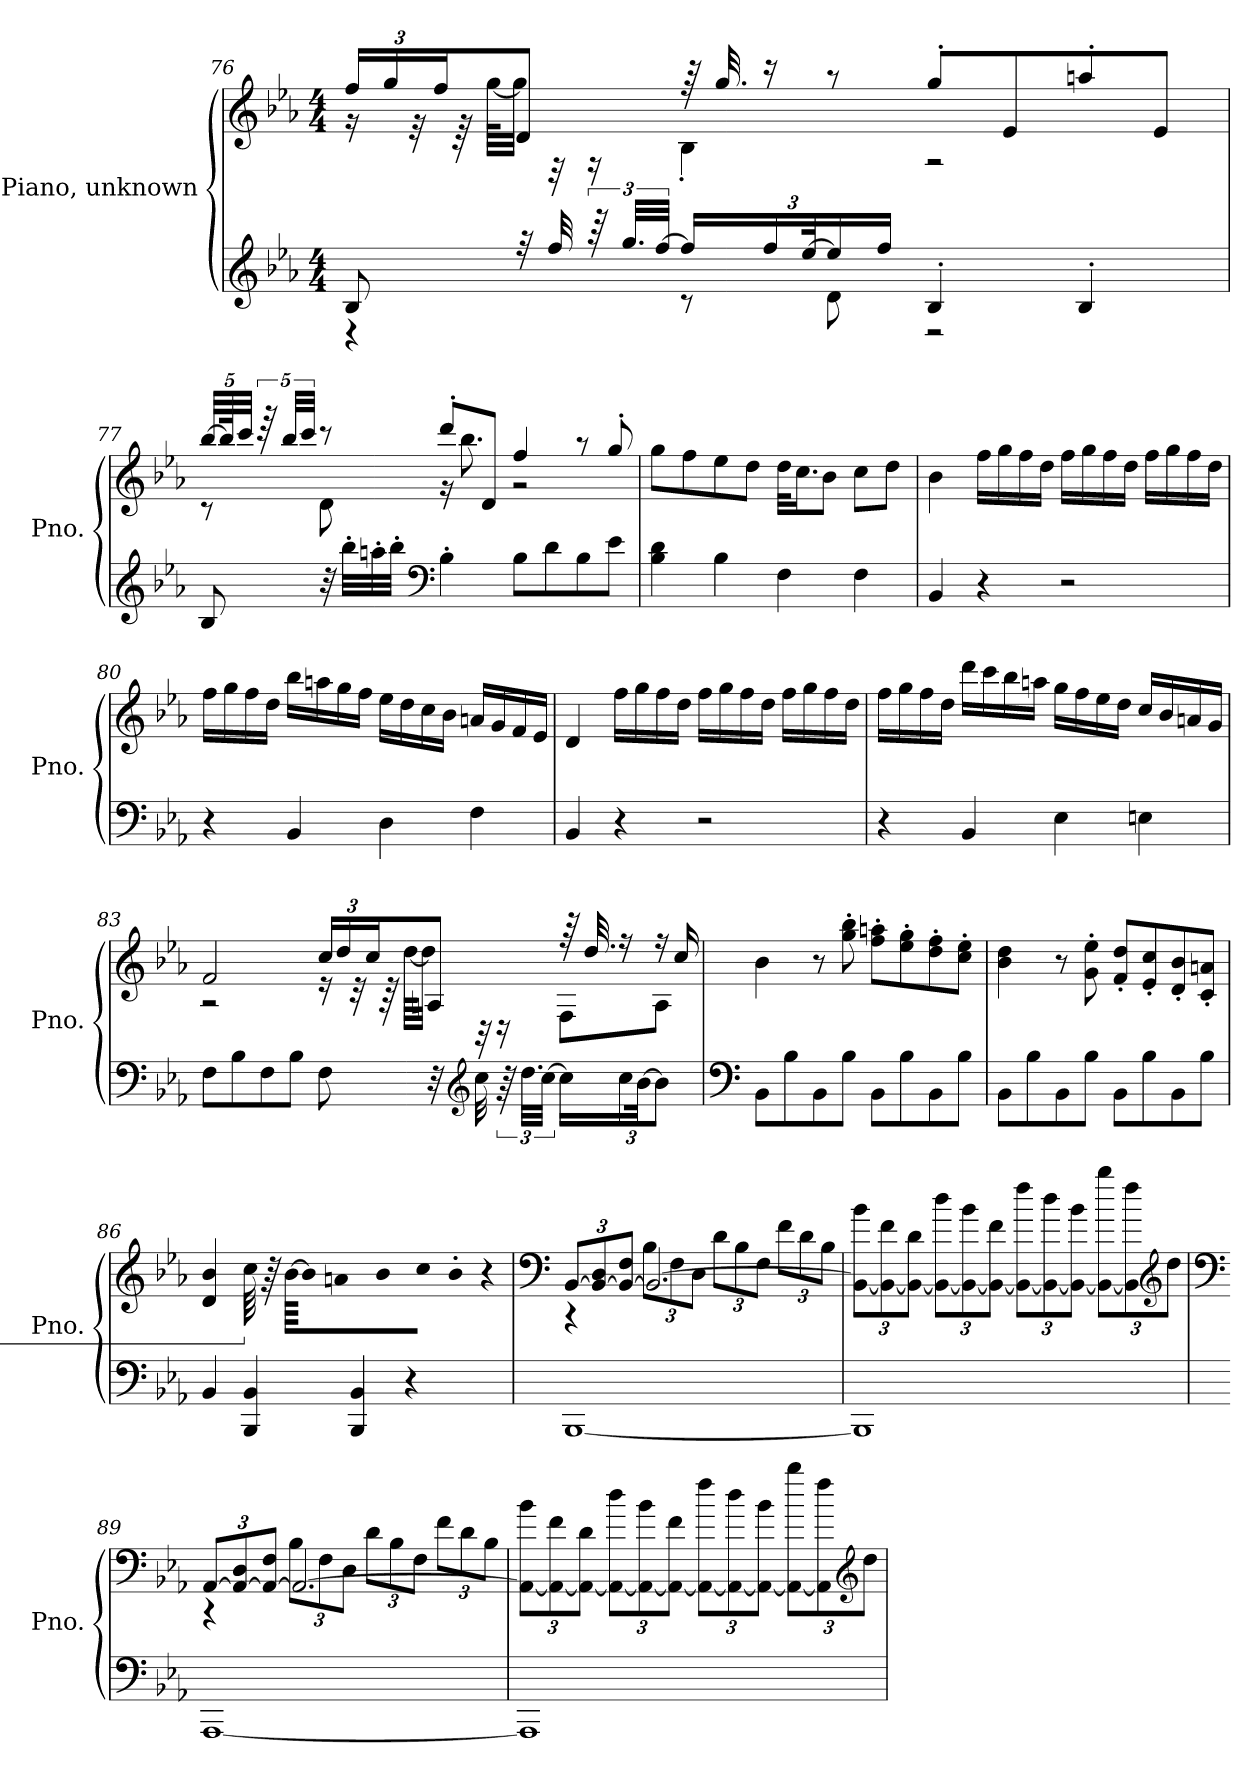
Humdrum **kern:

**kern	**kern
*part1	*part1
*staff2	*staff1
*I"Piano, unknown	*
*I'Pno.	*
!!LO:LB:g=z
*clefG2	*clefG2
*k[b-e-a-]	*k[b-e-a-]
*M4/4	*M4/4
=76	=76
*^	*
*	*	*Xbrackettup
*	*	*^
8B-/	4r	24ff/LL	16r
.	.	24gg/	.
.	.	.	32r
.	.	24ff/J	.
.	.	.	64r
.	.	.	[64gg\KLLL
32r	.	8d/J	32gg\JJJ]
32ff/	.	.	32r
96r	.	.	16r
48.gg/LLL	.	.	.
[48ff/JJJ	.	.	.
16ff/LL]	8r	64r	4B-'\
.	.	32.gg/	.
*Xbrackettup	*	*	*
24ff/	.	16r	.
[48ee-/K	.	.	.
16ee-/]	8d\	8r	.
16ff/JJ	.	.	.
4B-'/	2r	8gg'/L	2r
.	.	8e-/	.
4B-'/	.	8aan'/	.
.	.	8e-/J	.
*v	*v	*	*
!!LO:LB:g=z	!!
=77	=77	=77
*	*brackettup	*
8B-/	[40bb-/LLL	8r
.	80bb-/K]	.
.	40ccc/JJJ	.
.	80r	.
.	40bb-/LLL	.
.	40ccc/JJJ	.
32r	8r	8d\
32bb-'\LLL	.	.
32aan'\	.	.
32bb-'\JJJ	.	.
*clefF4	*	*
4B-'\	8ddd'/L	16r
.	.	8.bb-\
.	8d/J	.
8B-\L	4ff/	2r
8d\	.	.
8B-\	8r	.
8e-\J	8gg'/	.
*	*v	*v
=78	=78
4B-\ 4d\	8gg\L
.	8ff\
4B-\	8ee-\
.	8dd\J
4F\	32dd\KLL
.	16.cc\J
.	8b-\J
4F\	8cc\L
.	8dd\J
=79	=79
4BB-/	4b-\
4r	16ff\LL
.	16gg\
.	16ff\
.	16dd\JJ
2r	16ff\LL
.	16gg\
.	16ff\
.	16dd\JJ
.	16ff\LL
.	16gg\
.	16ff\
.	16dd\JJ
!!LO:LB:g=z
=80	=80
4r	16ff\LL
.	16gg\
.	16ff\
.	16dd\JJ
4BB-/	16bb-\LL
.	16aan\
.	16gg\
.	16ff\JJ
4D\	16ee-\LL
.	16dd\
.	16cc\
.	16b-\JJ
4F\	16an/LL
.	16g/
.	16f/
.	16e-/JJ
=81	=81
4BB-/	4d/
4r	16ff\LL
.	16gg\
.	16ff\
.	16dd\JJ
2r	16ff\LL
.	16gg\
.	16ff\
.	16dd\JJ
.	16ff\LL
.	16gg\
.	16ff\
.	16dd\JJ
!!LO:LB:g=z
=82	=82
4r	16ff\LL
.	16gg\
.	16ff\
.	16dd\JJ
4BB-/	16ddd\LL
.	16ccc\
.	16bb-\
.	16aan\JJ
4E-\	16gg\LL
.	16ff\
.	16ee-\
.	16dd\JJ
4En\	16cc/LL
.	16b-/
.	16an/
.	16g/JJ
=83	=83
*	*^
8F\L	2f/	2r
8B-\	.	.
8F\	.	.
8B-\J	.	.
*	*Xbrackettup	*
8F\	24cc/LL	16r
.	24dd/	.
.	.	32r
.	24cc/J	.
.	.	64r
.	.	[64dd\KLLL
32r	8An/J	32dd\JJJ]
*clefG2	*	*
32cc\	.	32r
*brackettup	*	*
96r	.	16r
48.dd\LLL	.	.
[48cc\JJJ	.	.
16cc\LL]	64r	8F\L
.	32.dd/	.
*Xbrackettup	*	*
24cc\	16r	.
[48b-\JK	.	.
8b-\J]	16r	8A\J
.	16cc/	.
*	*v	*v
!!LO:LB:g=z
=84	=84
*clefF4	*
8BB-\L	4b-\
8B-\	.
8BB-\	8r
8B-\J	8gg\' 8bb-\'
8BB-\L	8ff\' 8aan\'L
8B-\	8ee-\' 8gg\'
8BB-\	8dd\' 8ff\'
8B-\J	8cc\' 8ee-\'J
=85	=85
8BB-\L	4b-\ 4dd\
8B-\	.
8BB-\	8r
8B-\J	8g\' 8ee-\'
8BB-\L	8f/' 8dd/'L
8B-\	8e-/' 8cc/'
8BB-\	8d/' 8b-/'
8B-\J	8c/' 8an/'J
=86	=86
4BB-/	4d/ 4b-/
*	*brackettup
4BBB-/ 4BB-/	96cc\
.	96r
.	[96b-\KLLL
.	32b-\J]
.	16an\
.	16b-\
.	16cc\JJ
4BBB-/ 4BB-/	4b-'\
4r	4r
!!LO:PB:g=z
=87	=87
*	*clefF4
*	*Xbrackettup
*	*^
[1BBB-	[12BB-/L	4r
.	12BB-/_ 12D/	.
.	12BB-/_ 12F/J	.
.	2.BB-/_	12B-\L
.	.	12F\
.	.	12D\J
.	.	12d\L
.	.	12B-\
.	.	12F\J
.	.	12f\L
.	.	12d\
.	.	12B-\J
*	*v	*v
=88	=88
1BBB-]	12BB-\_ 12b-\L
.	12BB-\_ 12f\
.	12BB-\_ 12d\J
.	12BB-\_ 12dd\L
.	12BB-\_ 12b-\
.	12BB-\_ 12f\J
.	12BB-\_ 12ff\L
.	12BB-\_ 12dd\
.	12BB-\_ 12b-\J
.	12BB-\_ 12bb-\L
.	12BB-\] 12ff\
*	*clefG2
.	12dd\J
!!LO:LB:g=z
=89	=89
*	*clefF4
*	*^
[1AAA-	[12AA-/L	4r
.	12AA-/_ 12D/	.
.	12AA-/_ 12F/J	.
.	2.AA-/_	12B-\L
.	.	12F\
.	.	12D\J
.	.	12d\L
.	.	12B-\
.	.	12F\J
.	.	12f\L
.	.	12d\
.	.	12B-\J
*	*v	*v
=90	=90
1AAA-]	12AA-\_ 12b-\L
.	12AA-\_ 12f\
.	12AA-\_ 12d\J
.	12AA-\_ 12dd\L
.	12AA-\_ 12b-\
.	12AA-\_ 12f\J
.	12AA-\_ 12ff\L
.	12AA-\_ 12dd\
.	12AA-\_ 12b-\J
.	12AA-\_ 12bb-\L
.	12AA-\] 12ff\
*	*clefG2
.	12dd\J
=	=
*-	*-
